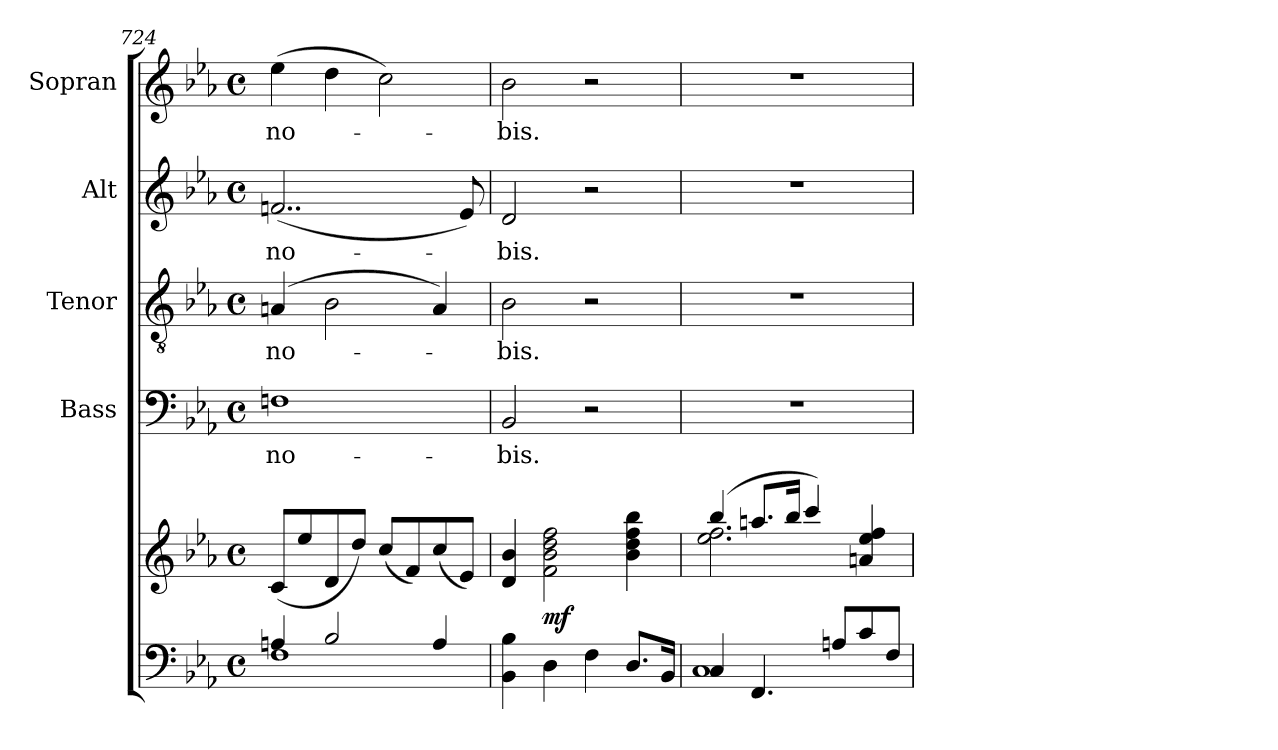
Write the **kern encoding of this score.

**kern	**kern	**dynam	**kern	**text	**kern	**text	**kern	**text	**kern	**text
*part5	*part5	*part5	*part4	*part4	*part3	*part3	*part2	*part2	*part1	*part1
*staff6	*staff5	*staff5/6	*staff4	*staff4	*staff3	*staff3	*staff2	*staff2	*staff1	*staff1
*	*	*	*I"Bass	*	*I"Tenor	*	*I"Alt	*	*I"Sopran	*
*	*	*	*I'B.	*	*I'T.	*	*I'A.	*	*I'S.	*
*clefF4	*clefG2	*	*clefF4	*	*clefGv2	*	*clefG2	*	*clefG2	*
*k[b-e-a-]	*k[b-e-a-]	*	*k[b-e-a-]	*	*k[b-e-a-]	*	*k[b-e-a-]	*	*k[b-e-a-]	*
*E-:	*E-:	*	*E-:	*	*E-:	*	*E-:	*	*E-:	*
*M4/4	*M4/4	*	*M4/4	*	*M4/4	*	*M4/4	*	*M4/4	*
*met(c)	*met(c)	*	*met(c)	*	*met(c)	*	*met(c)	*	*met(c)	*
=724	=724	=724	=724	=724	=724	=724	=724	=724	=724	=724
*^	*	*	*	*	*	*	*	*	*	*
!	!	!	!	!	!LO:LY:b	!	!LO:LY:b	!	!LO:LY:b	!	!LO:LY:b
4An/	1F	(<8c/L	.	1Fn	no-	(4An/	no-	(<2..fn/	no-	(>4ee-\	no-
.	.	8ee-/	.	.	.	.	.	.	.	.	.
2B-/	.	8d/	.	.	.	2B-\	.	.	.	4dd\	.
.	.	8dd/J)	.	.	.	.	.	.	.	.	.
.	.	(<8cc/L	.	.	.	.	.	.	.	2cc\)	.
.	.	8f/)	.	.	.	.	.	.	.	.	.
4A/	.	(<8cc/	.	.	.	4A/)	.	.	.	.	.
.	.	8e-/J)	.	.	.	.	.	8e-/)	.	.	.
*v	*v	*	*	*	*	*	*	*	*	*	*
!!LO:LB:g=z
=725	=725	=725	=725	=725	=725	=725	=725	=725	=725	=725
!	!	!	!	!LO:LY:b	!	!LO:LY:b	!	!LO:LY:b	!	!LO:LY:b
4BB-\ 4B-\	4d/ 4b-/	.	2BB-/	-bis.	2B-\	-bis.	2d/	-bis.	2b-\	-bis.
!	!	!LO:DY:b	!	!	!	!	!	!	!	!
4D\	2f\ 2b-\ 2dd\ 2ff\	mf	.	.	.	.	.	.	.	.
4F\	.	.	2r	.	2r	.	2r	.	2r	.
8.D/L	4b-\ 4dd\ 4ff\ 4bb-\	.	.	.	.	.	.	.	.	.
16BB-/Jk	.	.	.	.	.	.	.	.	.	.
=726	=726	=726	=726	=726	=726	=726	=726	=726	=726	=726
*^	*^	*	*	*	*	*	*	*	*	*
4C/	1C	(4bb-/	2.ee-\ 2.ff\	.	1r	.	1r	.	1r	.	1r	.
4.FF/	.	8.aan/L	.	.	.	.	.	.	.	.	.	.
.	.	16bb-/Jk	.	.	.	.	.	.	.	.	.	.
.	.	4ccc/)	.	.	.	.	.	.	.	.	.	.
8An/L	.	.	.	.	.	.	.	.	.	.	.	.
8c/	.	4an/ 4ee-/ 4ff/	4ryy	.	.	.	.	.	.	.	.	.
8F/J	.	.	.	.	.	.	.	.	.	.	.	.
*v	*v	*	*	*	*	*	*	*	*	*	*	*
*	*v	*v	*	*	*	*	*	*	*	*	*
=	=	=	=	=	=	=	=	=	=	=
*-	*-	*-	*-	*-	*-	*-	*-	*-	*-	*-
